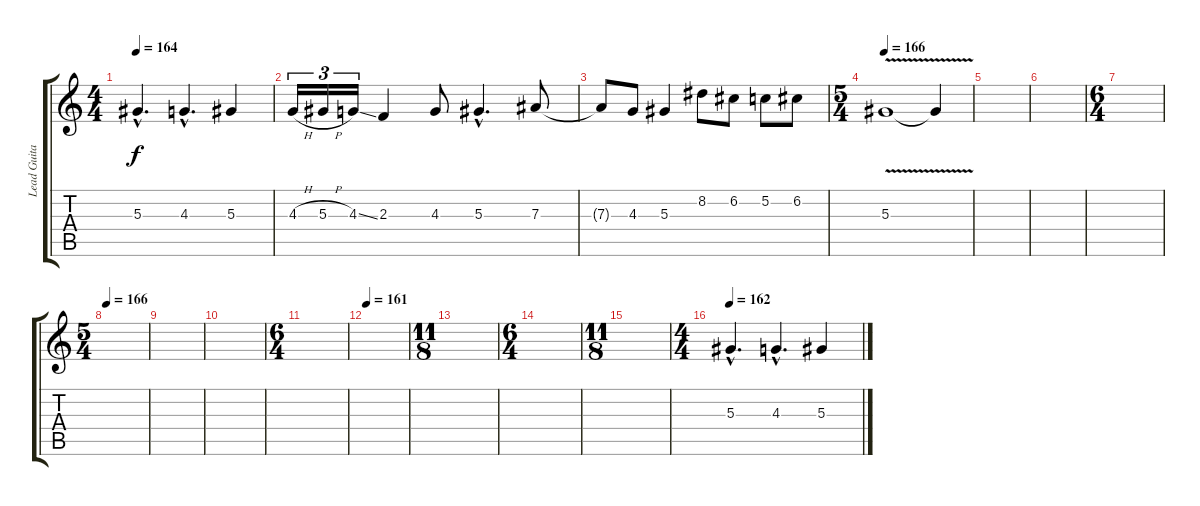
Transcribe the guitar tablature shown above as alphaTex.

\track ("Lead Guitar 1" "Lead Guita") {instrument distortionguitar}
\staff {score tabs}
\tuning (C4 G3 Eb3 Bb2 F2 C2) {hide}
\ts (4 4)
\tempo 164
\clef g2
\ks c
5.3{hac}.4{d dy f} 4.3{hac}.4{d} 5.3.4 |
4.3{h}.16{tu (3 2)} 5.3{h}.16{tu (3 2)} 4.3{ss}.16{tu (3 2)} 2.3.4 4.3.8 5.3{hac}.4{d} 7.3.8 |
7.3{t}.8 4.3.8 5.3.4 8.2.8 6.2.8 5.2.8 6.2.8 |
\ts (5 4)
\tempo 166
5.3{v}.1{volume 8} 5.3{t}.4 |
|
|
\ts (6 4)
|
\ts (5 4)
\tempo 166
|
|
|
\ts (6 4)
|
\tempo 160
\tempo 161
|
\ts (11 8)
|
\ts (6 4)
|
\ts (11 8)
|
\ts (4 4)
\tempo 162
5.3{hac}.4{d volume 16} 4.3{hac}.4{d} 5.3.4
